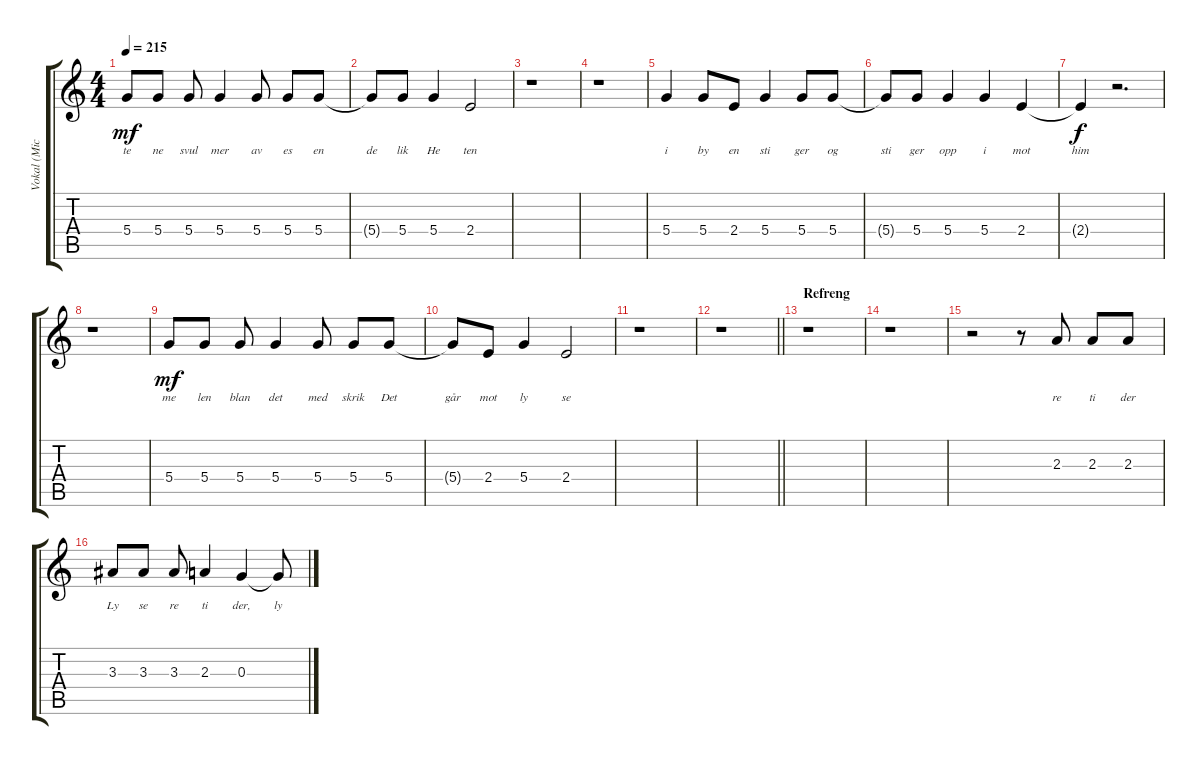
\track ("Vokal (Michael Krohn)" "Vokal (Mic") {instrument acousticguitarnylon}
\staff {score tabs}
\tuning (E4 B3 G3 D3 A2 E2) {hide}
\ts (4 4)
\tempo 215
\clef g2
\ks c
5.4.8{lyrics (0 "te") lyrics (1 "") lyrics (2 "") lyrics (3 "") lyrics (4 "") dy mf} 5.4.8{lyrics (0 "ne") lyrics (1 "") lyrics (2 "") lyrics (3 "") lyrics (4 "")} 5.4.8{lyrics (0 "svul") lyrics (1 "") lyrics (2 "") lyrics (3 "") lyrics (4 "")} 5.4.4{lyrics (0 "mer") lyrics (1 "") lyrics (2 "") lyrics (3 "") lyrics (4 "")} 5.4.8{lyrics (0 "av") lyrics (1 "") lyrics (2 "") lyrics (3 "") lyrics (4 "")} 5.4.8{lyrics (0 "es") lyrics (1 "") lyrics (2 "") lyrics (3 "") lyrics (4 "")} 5.4.8{lyrics (0 "en") lyrics (1 "") lyrics (2 "") lyrics (3 "") lyrics (4 "")} |
5.4{t}.8{lyrics (0 "de") lyrics (1 "") lyrics (2 "") lyrics (3 "") lyrics (4 "")} 5.4.8{lyrics (0 "lik") lyrics (1 "") lyrics (2 "") lyrics (3 "") lyrics (4 "")} 5.4.4{lyrics (0 "He") lyrics (1 "") lyrics (2 "") lyrics (3 "") lyrics (4 "")} 2.4.2{lyrics (0 "ten") lyrics (1 "") lyrics (2 "") lyrics (3 "") lyrics (4 "")} |
r.1 |
r.1 |
5.4.4{lyrics (0 "i") lyrics (1 "") lyrics (2 "") lyrics (3 "") lyrics (4 "")} 5.4.8{lyrics (0 "by") lyrics (1 "") lyrics (2 "") lyrics (3 "") lyrics (4 "")} 2.4.8{lyrics (0 "en") lyrics (1 "") lyrics (2 "") lyrics (3 "") lyrics (4 "")} 5.4.4{lyrics (0 "sti") lyrics (1 "") lyrics (2 "") lyrics (3 "") lyrics (4 "")} 5.4.8{lyrics (0 "ger") lyrics (1 "") lyrics (2 "") lyrics (3 "") lyrics (4 "")} 5.4.8{lyrics (0 "og") lyrics (1 "") lyrics (2 "") lyrics (3 "") lyrics (4 "")} |
5.4{t}.8{lyrics (0 "sti") lyrics (1 "") lyrics (2 "") lyrics (3 "") lyrics (4 "")} 5.4.8{lyrics (0 "ger") lyrics (1 "") lyrics (2 "") lyrics (3 "") lyrics (4 "")} 5.4.4{lyrics (0 "opp") lyrics (1 "") lyrics (2 "") lyrics (3 "") lyrics (4 "")} 5.4.4{lyrics (0 "i") lyrics (1 "") lyrics (2 "") lyrics (3 "") lyrics (4 "")} 2.4.4{lyrics (0 "mot") lyrics (1 "") lyrics (2 "") lyrics (3 "") lyrics (4 "")} |
2.4{t}.4{lyrics (0 "him") lyrics (1 "") lyrics (2 "") lyrics (3 "") lyrics (4 "") dy f} r.2{d} |
r.1 |
5.4.8{lyrics (0 "me") lyrics (1 "") lyrics (2 "") lyrics (3 "") lyrics (4 "") dy mf} 5.4.8{lyrics (0 "len") lyrics (1 "") lyrics (2 "") lyrics (3 "") lyrics (4 "")} 5.4.8{lyrics (0 "blan") lyrics (1 "") lyrics (2 "") lyrics (3 "") lyrics (4 "")} 5.4.4{lyrics (0 "det") lyrics (1 "") lyrics (2 "") lyrics (3 "") lyrics (4 "")} 5.4.8{lyrics (0 "med") lyrics (1 "") lyrics (2 "") lyrics (3 "") lyrics (4 "")} 5.4.8{lyrics (0 "skrik") lyrics (1 "") lyrics (2 "") lyrics (3 "") lyrics (4 "")} 5.4.8{lyrics (0 "Det") lyrics (1 "") lyrics (2 "") lyrics (3 "") lyrics (4 "")} |
5.4{t}.8{lyrics (0 "går") lyrics (1 "") lyrics (2 "") lyrics (3 "") lyrics (4 "")} 2.4.8{lyrics (0 "mot") lyrics (1 "") lyrics (2 "") lyrics (3 "") lyrics (4 "")} 5.4.4{lyrics (0 "ly") lyrics (1 "") lyrics (2 "") lyrics (3 "") lyrics (4 "")} 2.4.2{lyrics (0 "se") lyrics (1 "") lyrics (2 "") lyrics (3 "") lyrics (4 "")} |
r.1 |
\barLineRight lightlight
r.1 |
\section ("" "Refreng")
r.1 |
r.1 |
r.2 r.8 2.3.8{lyrics (0 "re") lyrics (1 "") lyrics (2 "") lyrics (3 "") lyrics (4 "")} 2.3.8{lyrics (0 "ti") lyrics (1 "") lyrics (2 "") lyrics (3 "") lyrics (4 "")} 2.3.8{lyrics (0 "der") lyrics (1 "") lyrics (2 "") lyrics (3 "") lyrics (4 "")} |
3.3.8{lyrics (0 "Ly") lyrics (1 "") lyrics (2 "") lyrics (3 "") lyrics (4 "")} 3.3.8{lyrics (0 "se") lyrics (1 "") lyrics (2 "") lyrics (3 "") lyrics (4 "")} 3.3.8{lyrics (0 "re") lyrics (1 "") lyrics (2 "") lyrics (3 "") lyrics (4 "")} 2.3.4{lyrics (0 "ti") lyrics (1 "") lyrics (2 "") lyrics (3 "") lyrics (4 "")} 0.3.4{lyrics (0 "der,") lyrics (1 "") lyrics (2 "") lyrics (3 "") lyrics (4 "")} 0.3{t}.8{lyrics (0 "ly") lyrics (1 "") lyrics (2 "") lyrics (3 "") lyrics (4 "")}
